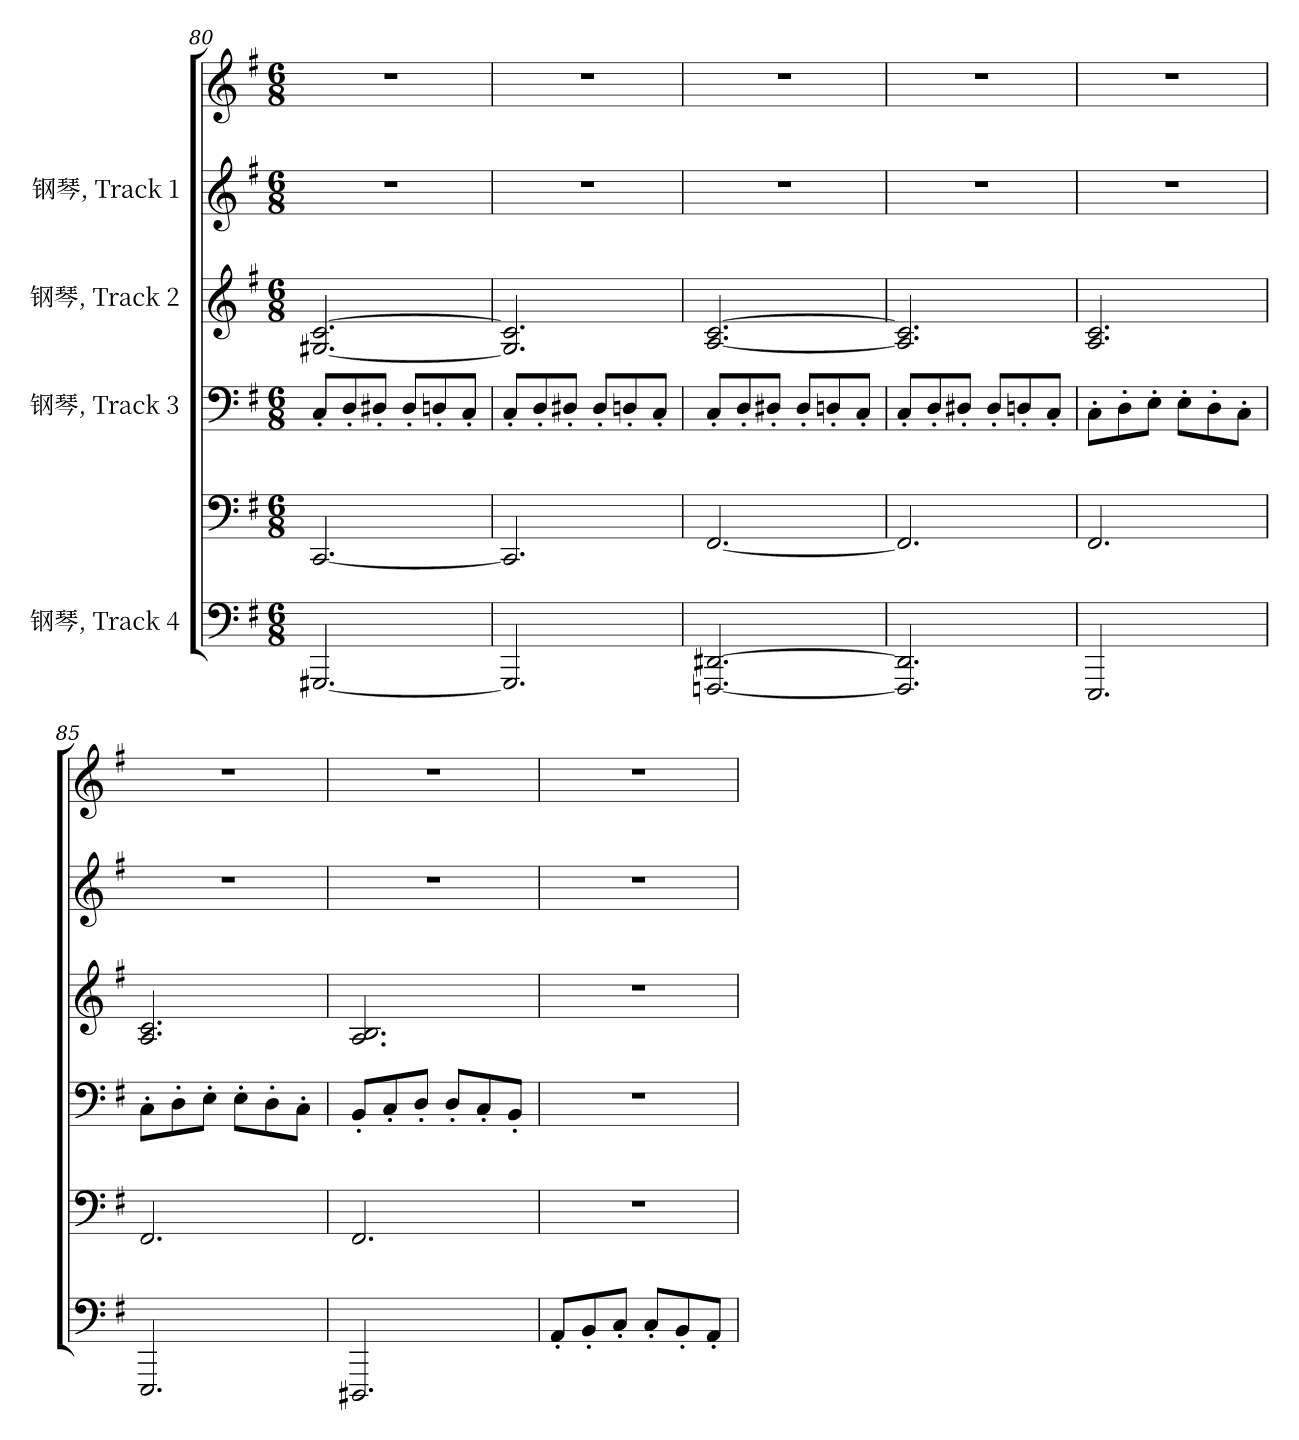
**kern	**kern	**kern	**kern	**kern	**kern
*part4	*part4	*part3	*part2	*part1	*part1
*staff6	*staff5	*staff4	*staff3	*staff2	*staff1
*I"钢琴, Track 4	*	*I"钢琴, Track 3	*I"钢琴, Track 2	*I"钢琴, Track 1	*
!!LO:LB:g=z
*clefF4	*clefF4	*clefF4	*clefG2	*clefG2	*clefG2
*k[f#]	*k[f#]	*k[f#]	*k[f#]	*k[f#]	*k[f#]
*M6/8	*M6/8	*M6/8	*M6/8	*M6/8	*M6/8
=80	=80	=80	=80	=80	=80
[2.GGG#X/	[2.CC/	8C'/L	[2.G#X/ [2.c/	2.r	2.r
.	.	8D'/	.	.	.
.	.	8D#X'/J	.	.	.
.	.	8D#'/L	.	.	.
.	.	8Dn'/	.	.	.
.	.	8C'/J	.	.	.
=81	=81	=81	=81	=81	=81
2.GGG#/]	2.CC/]	8C'/L	2.G#/] 2.c/]	2.r	2.r
.	.	8D'/	.	.	.
.	.	8D#X'/J	.	.	.
.	.	8D#'/L	.	.	.
.	.	8Dn'/	.	.	.
.	.	8C'/J	.	.	.
=82	=82	=82	=82	=82	=82
[2.FFFn/ [2.DD#X/	[2.FF#/	8C'/L	[2.A/ [2.c/	2.r	2.r
.	.	8D'/	.	.	.
.	.	8D#X'/J	.	.	.
.	.	8D#'/L	.	.	.
.	.	8Dn'/	.	.	.
.	.	8C'/J	.	.	.
=83	=83	=83	=83	=83	=83
2.FFF/] 2.DD#/]	2.FF#/]	8C'/L	2.A/] 2.c/]	2.r	2.r
.	.	8D'/	.	.	.
.	.	8D#X'/J	.	.	.
.	.	8D#'/L	.	.	.
.	.	8Dn'/	.	.	.
.	.	8C'/J	.	.	.
=84	=84	=84	=84	=84	=84
2.EEE/	2.FF#/	8C'\L	2.A/ 2.c/	2.r	2.r
.	.	8D'\	.	.	.
.	.	8E'\J	.	.	.
.	.	8E'\L	.	.	.
.	.	8D'\	.	.	.
.	.	8C'\J	.	.	.
!!LO:PB:g=z
=85	=85	=85	=85	=85	=85
2.EEE/	2.FF#/	8C'\L	2.A/ 2.c/	2.r	2.r
.	.	8D'\	.	.	.
.	.	8E'\J	.	.	.
.	.	8E'\L	.	.	.
.	.	8D'\	.	.	.
.	.	8C'\J	.	.	.
=86	=86	=86	=86	=86	=86
2.DDD#X/	2.FF#/	8BB'/L	2.A/ 2.B/	2.r	2.r
.	.	8C'/	.	.	.
.	.	8D'/J	.	.	.
.	.	8D'/L	.	.	.
.	.	8C'/	.	.	.
.	.	8BB'/J	.	.	.
=87	=87	=87	=87	=87	=87
8AA'/L	2.r	2.r	2.r	2.r	2.r
8BB'/	.	.	.	.	.
8C'/J	.	.	.	.	.
8C'/L	.	.	.	.	.
8BB'/	.	.	.	.	.
8AA'/J	.	.	.	.	.
=	=	=	=	=	=
*-	*-	*-	*-	*-	*-
